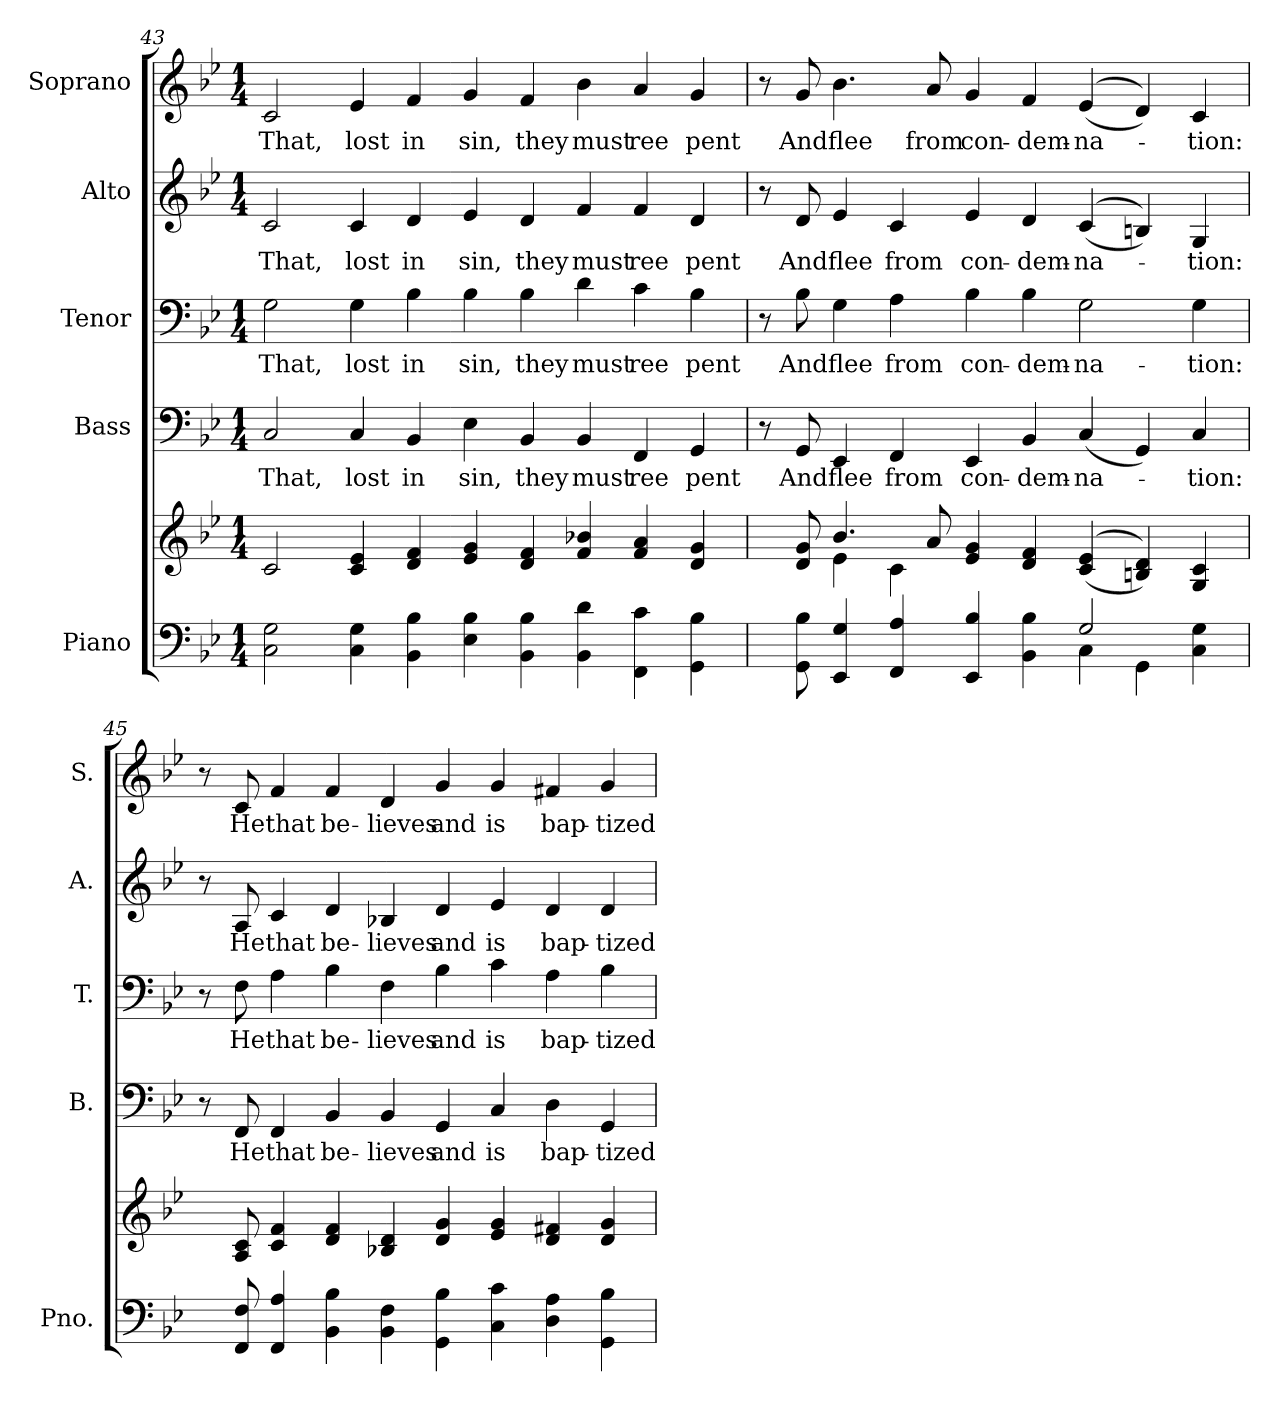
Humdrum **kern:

**kern	**kern	**kern	**text	**kern	**text	**kern	**text	**kern	**text
*part5	*part5	*part4	*part4	*part3	*part3	*part2	*part2	*part1	*part1
*staff6	*staff5	*staff4	*staff4	*staff3	*staff3	*staff2	*staff2	*staff1	*staff1
*I"Piano	*	*I"Bass	*	*I"Tenor	*	*I"Alto	*	*I"Soprano	*
*I'Pno.	*	*I'B.	*	*I'T.	*	*I'A.	*	*I'S.	*
!!LO:PB:g=z
*clefF4	*clefG2	*clefF4	*	*clefF4	*	*clefG2	*	*clefG2	*
*k[b-e-]	*k[b-e-]	*k[b-e-]	*	*k[b-e-]	*	*k[b-e-]	*	*k[b-e-]	*
*B-:	*B-:	*B-:	*	*B-:	*	*B-:	*	*B-:	*
*M1/4	*M1/4	*M1/4	*	*M1/4	*	*M1/4	*	*M1/4	*
=43	=43	=43	=43	=43	=43	=43	=43	=43	=43
!	!	!	!LO:LY:b:color=#000000	!	!	!	!	!	!
!	!	!	!	!	!LO:LY:b:color=#000000	!	!	!	!
!	!	!	!	!	!	!	!LO:LY:b:color=#000000	!	!
!	!	!	!	!	!	!	!	!	!LO:LY:b:color=#000000
2Ci\ 2Gi	2ci/	2Ci/	That,	2Gi\	That,	2ci/	That,	2ci/	That,
!	!	!	!LO:LY:b:color=#000000	!	!	!	!	!	!
!	!	!	!	!	!LO:LY:b:color=#000000	!	!	!	!
!	!	!	!	!	!	!	!LO:LY:b:color=#000000	!	!
!	!	!	!	!	!	!	!	!	!LO:LY:b:color=#000000
4Ci\ 4Gi	4ci/ 4e-i	4Ci/	lost	4Gi\	lost	4ci/	lost	4e-i/	lost
!	!	!	!LO:LY:b:color=#000000	!	!	!	!	!	!
!	!	!	!	!	!LO:LY:b:color=#000000	!	!	!	!
!	!	!	!	!	!	!	!LO:LY:b:color=#000000	!	!
!	!	!	!	!	!	!	!	!	!LO:LY:b:color=#000000
4BB-i\ 4B-i	4di/ 4fi	4BB-i/	in	4B-i\	in	4di/	in	4fi/	in
!	!	!	!LO:LY:b:color=#000000	!	!	!	!	!	!
!	!	!	!	!	!LO:LY:b:color=#000000	!	!	!	!
!	!	!	!	!	!	!	!LO:LY:b:color=#000000	!	!
!	!	!	!	!	!	!	!	!	!LO:LY:b:color=#000000
4E-i\ 4B-i	4e-i/ 4gi	4E-i\	sin,	4B-i\	sin,	4e-i/	sin,	4gi/	sin,
!	!	!	!LO:LY:b:color=#000000	!	!	!	!	!	!
!	!	!	!	!	!LO:LY:b:color=#000000	!	!	!	!
!	!	!	!	!	!	!	!LO:LY:b:color=#000000	!	!
!	!	!	!	!	!	!	!	!	!LO:LY:b:color=#000000
4BB-i\ 4B-i	4di/ 4fi	4BB-i/	they	4B-i\	they	4di/	they	4fi/	they
!	!	!	!LO:LY:b:color=#000000	!	!	!	!	!	!
!	!	!	!	!	!LO:LY:b:color=#000000	!	!	!	!
!	!	!	!	!	!	!	!LO:LY:b:color=#000000	!	!
!	!	!	!	!	!	!	!	!	!LO:LY:b:color=#000000
4BB-i\ 4di	4fi/ 4b-Xi	4BB-i/	must	4di\	must	4fi/	must	4b-i\	must
!	!	!	!LO:LY:b:color=#000000	!	!	!	!	!	!
!	!	!	!	!	!LO:LY:b:color=#000000	!	!	!	!
!	!	!	!	!	!	!	!LO:LY:b:color=#000000	!	!
!	!	!	!	!	!	!	!	!	!LO:LY:b:color=#000000
4FFi\ 4ci	4fi/ 4ai	4FFi/	ree	4ci\	ree	4fi/	ree	4ai/	ree
!	!	!	!LO:LY:b:color=#000000	!	!	!	!	!	!
!	!	!	!	!	!LO:LY:b:color=#000000	!	!	!	!
!	!	!	!	!	!	!	!LO:LY:b:color=#000000	!	!
!	!	!	!	!	!	!	!	!	!LO:LY:b:color=#000000
4GGi\ 4B-i	4di/ 4gi	4GGi/	pent	4B-i\	pent	4di/	pent	4gi/	pent
!!LO:PB:g=z
=44	=44	=44	=44	=44	=44	=44	=44	=44	=44
*^	*^	*	*	*	*	*	*	*	*
8ryy	1ryy	8ryy	4ryy	8r	.	8r	.	8r	.	8r	.
!	!	!	!	!	!LO:LY:b:color=#000000	!	!	!	!	!	!
!	!	!	!	!	!	!	!LO:LY:b:color=#000000	!	!	!	!
!	!	!	!	!	!	!	!	!	!LO:LY:b:color=#000000	!	!
!	!	!	!	!	!	!	!	!	!	!	!LO:LY:b:color=#000000
8GGi\ 8B-i	.	8di/ 8gi	.	8GGi/	And	8B-i\	And	8di/	And	8gi/	And
!	!	!	!	!	!LO:LY:b:color=#000000	!	!	!	!	!	!
!	!	!	!	!	!	!	!LO:LY:b:color=#000000	!	!	!	!
!	!	!	!	!	!	!	!	!	!LO:LY:b:color=#000000	!	!
!	!	!	!	!	!	!	!	!	!	!	!LO:LY:b:color=#000000
4EE-i/ 4Gi	.	4.b-i/	4e-i\	4EE-i/	flee	4Gi\	flee	4e-i/	flee	4.b-i\	flee
!	!	!	!	!	!LO:LY:b:color=#000000	!	!	!	!	!	!
!	!	!	!	!	!	!	!LO:LY:b:color=#000000	!	!	!	!
!	!	!	!	!	!	!	!	!	!LO:LY:b:color=#000000	!	!
4FFi/ 4Ai	.	.	4ci\	4FFi/	from	4Ai\	from	4ci/	from	.	.
!	!	!	!	!	!	!	!	!	!	!	!LO:LY:b:color=#000000
.	.	8ai/	.	.	.	.	.	.	.	8ai/	from
!	!	!	!	!	!LO:LY:b:color=#000000	!	!	!	!	!	!
!	!	!	!	!	!	!	!LO:LY:b:color=#000000	!	!	!	!
!	!	!	!	!	!	!	!	!	!LO:LY:b:color=#000000	!	!
!	!	!	!	!	!	!	!	!	!	!	!LO:LY:b:color=#000000
4EE-i/ 4B-i	.	4e-i/ 4gi	4ryy	4EE-i/	con-	4B-i\	con-	4e-i/	con-	4gi/	con-
!	!	!	!	!	!LO:LY:b:color=#000000	!	!	!	!	!	!
!	!	!	!	!	!	!	!LO:LY:b:color=#000000	!	!	!	!
!	!	!	!	!	!	!	!	!	!LO:LY:b:color=#000000	!	!
!	!	!	!	!	!	!	!	!	!	!	!LO:LY:b:color=#000000
4BB-i\ 4B-i	4ryy	4di/ 4fi	1ryy	4BB-i/	-dem-	4B-i\	-dem-	4di/	-dem-	4fi/	-dem-
!	!	!	!	!	!LO:LY:b:color=#000000	!	!	!	!	!	!
!	!	!	!	!	!	!	!LO:LY:b:color=#000000	!	!	!	!
!	!	!	!	!	!	!	!	!	!LO:LY:b:color=#000000	!	!
!	!	!	!	!	!	!	!	!	!	!	!LO:LY:b:color=#000000
2Gi/	4Ci\	((4ci/ 4e-i	.	(4Ci/	-na-	2Gi\	-na-	((4ci/	-na-	((4e-i/	-na-
.	4GGi\	4Bni/ 4di))	.	4GGi/)	.	.	.	4Bni/))	.	4di/))	.
!	!	!	!	!	!LO:LY:b:color=#000000	!	!	!	!	!	!
!	!	!	!	!	!	!	!LO:LY:b:color=#000000	!	!	!	!
!	!	!	!	!	!	!	!	!	!LO:LY:b:color=#000000	!	!
!	!	!	!	!	!	!	!	!	!	!	!LO:LY:b:color=#000000
4Ci\ 4Gi	4ryy	4Gi/ 4ci	.	4Ci/	-tion:	4Gi\	-tion:	4Gi/	-tion:	4ci/	-tion:
*v	*v	*	*	*	*	*	*	*	*	*	*
*	*v	*v	*	*	*	*	*	*	*	*
!!LO:PB:g=z
=45	=45	=45	=45	=45	=45	=45	=45	=45	=45
8ryy	8ryy	8r	.	8r	.	8r	.	8r	.
!	!	!	!LO:LY:b:color=#000000	!	!	!	!	!	!
!	!	!	!	!	!LO:LY:b:color=#000000	!	!	!	!
!	!	!	!	!	!	!	!LO:LY:b:color=#000000	!	!
!	!	!	!	!	!	!	!	!	!LO:LY:b:color=#000000
8FFi/ 8Fi	8Ai/ 8ci	8FFi/	He	8Fi\	He	8Ai/	He	8ci/	He
!	!	!	!LO:LY:b:color=#000000	!	!	!	!	!	!
!	!	!	!	!	!LO:LY:b:color=#000000	!	!	!	!
!	!	!	!	!	!	!	!LO:LY:b:color=#000000	!	!
!	!	!	!	!	!	!	!	!	!LO:LY:b:color=#000000
4FFi/ 4Ai	4ci/ 4fi	4FFi/	that	4Ai\	that	4ci/	that	4fi/	that
!	!	!	!LO:LY:b:color=#000000	!	!	!	!	!	!
!	!	!	!	!	!LO:LY:b:color=#000000	!	!	!	!
!	!	!	!	!	!	!	!LO:LY:b:color=#000000	!	!
!	!	!	!	!	!	!	!	!	!LO:LY:b:color=#000000
4BB-i\ 4B-i	4di/ 4fi	4BB-i/	be-	4B-i\	be-	4di/	be-	4fi/	be-
!	!	!	!LO:LY:b:color=#000000	!	!	!	!	!	!
!	!	!	!	!	!LO:LY:b:color=#000000	!	!	!	!
!	!	!	!	!	!	!	!LO:LY:b:color=#000000	!	!
!	!	!	!	!	!	!	!	!	!LO:LY:b:color=#000000
4BB-i\ 4Fi	4B-Xi/ 4di	4BB-i/	-lieves	4Fi\	-lieves	4B-Xi/	-lieves	4di/	-lieves
!	!	!	!LO:LY:b:color=#000000	!	!	!	!	!	!
!	!	!	!	!	!LO:LY:b:color=#000000	!	!	!	!
!	!	!	!	!	!	!	!LO:LY:b:color=#000000	!	!
!	!	!	!	!	!	!	!	!	!LO:LY:b:color=#000000
4GGi\ 4B-i	4di/ 4gi	4GGi/	and	4B-i\	and	4di/	and	4gi/	and
!	!	!	!LO:LY:b:color=#000000	!	!	!	!	!	!
!	!	!	!	!	!LO:LY:b:color=#000000	!	!	!	!
!	!	!	!	!	!	!	!LO:LY:b:color=#000000	!	!
!	!	!	!	!	!	!	!	!	!LO:LY:b:color=#000000
4Ci\ 4ci	4e-i/ 4gi	4Ci/	is	4ci\	is	4e-i/	is	4gi/	is
!	!	!	!LO:LY:b:color=#000000	!	!	!	!	!	!
!	!	!	!	!	!LO:LY:b:color=#000000	!	!	!	!
!	!	!	!	!	!	!	!LO:LY:b:color=#000000	!	!
!	!	!	!	!	!	!	!	!	!LO:LY:b:color=#000000
4Di\ 4Ai	4di/ 4f#Xi	4Di\	bap-	4Ai\	bap-	4di/	bap-	4f#Xi/	bap-
!	!	!	!LO:LY:b:color=#000000	!	!	!	!	!	!
!	!	!	!	!	!LO:LY:b:color=#000000	!	!	!	!
!	!	!	!	!	!	!	!LO:LY:b:color=#000000	!	!
!	!	!	!	!	!	!	!	!	!LO:LY:b:color=#000000
4GGi\ 4B-i	4di/ 4gi	4GGi/	-tized	4B-i\	-tized	4di/	-tized	4gi/	-tized
=	=	=	=	=	=	=	=	=	=
*-	*-	*-	*-	*-	*-	*-	*-	*-	*-
